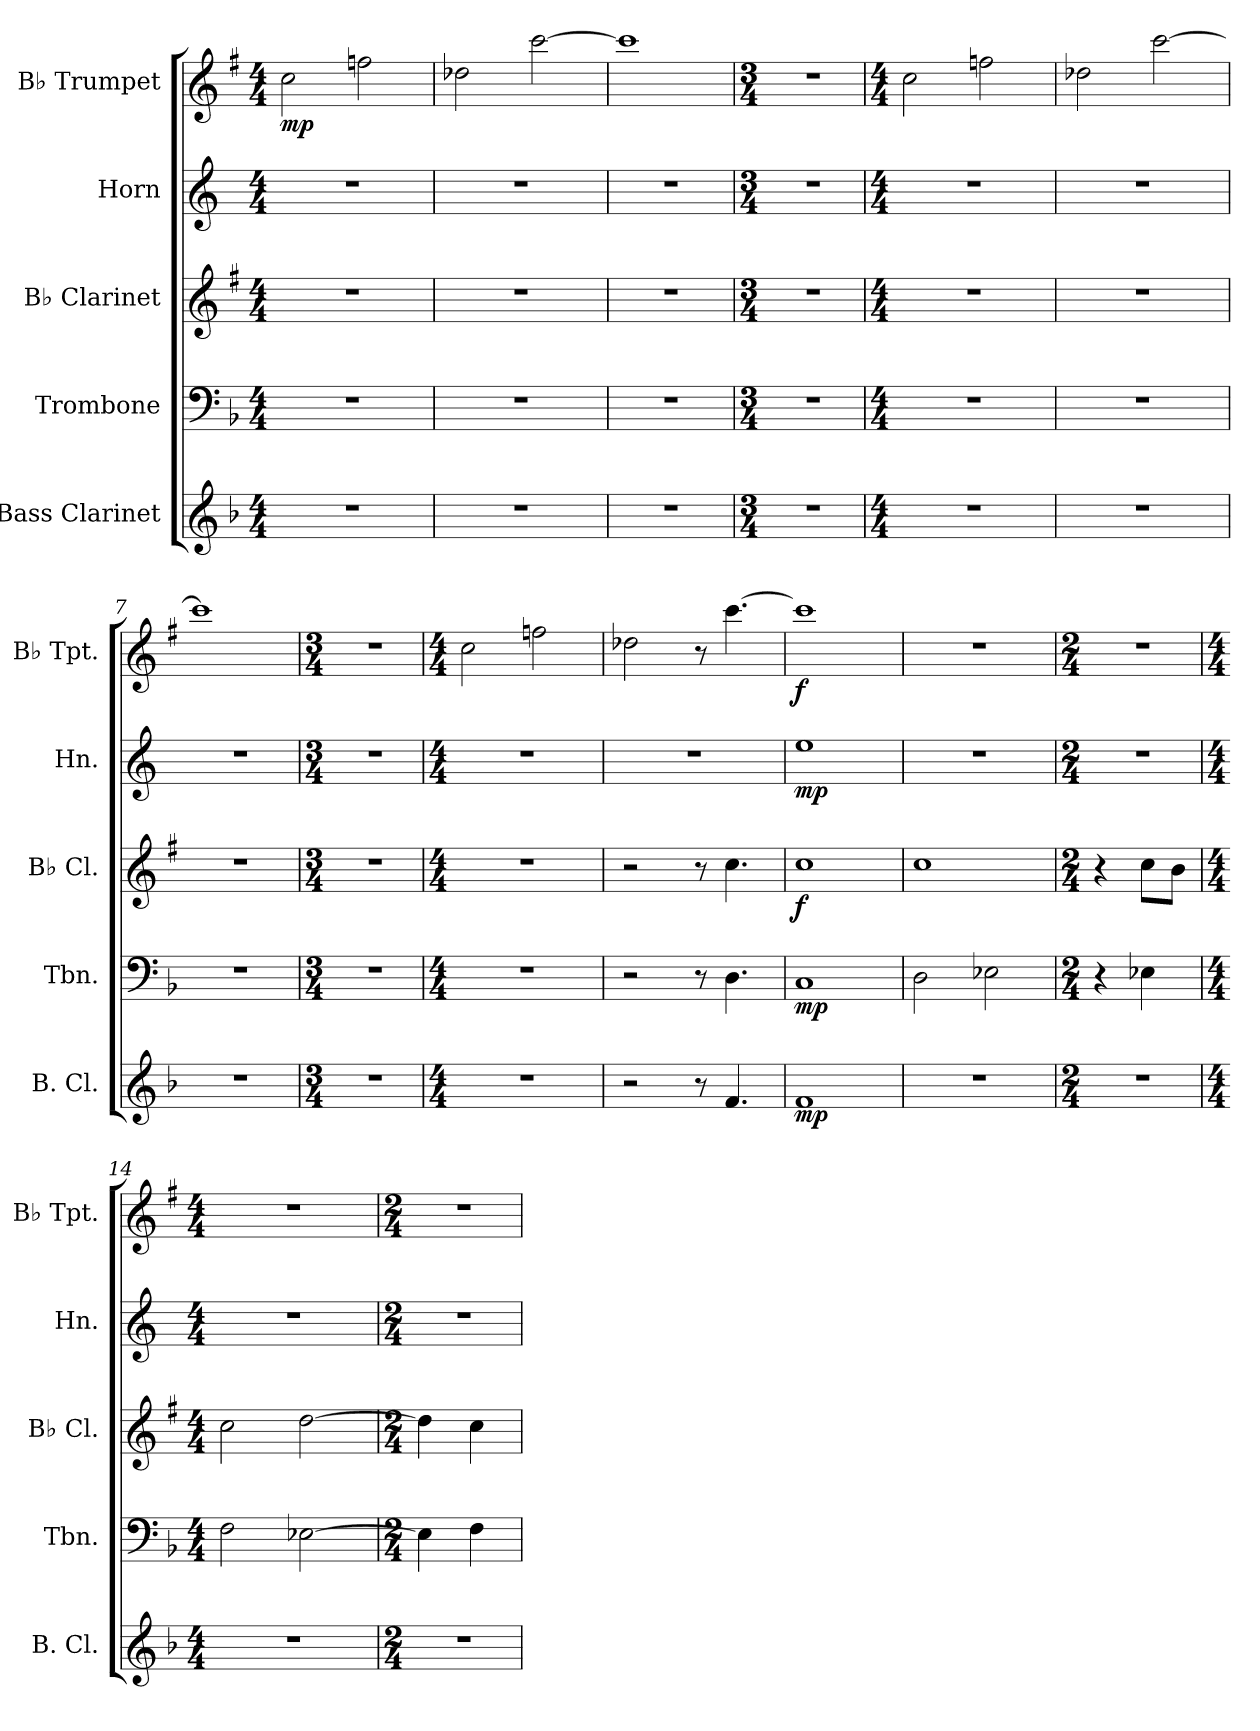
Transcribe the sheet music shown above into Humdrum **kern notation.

**kern	**dynam	**kern	**dynam	**kern	**dynam	**kern	**dynam	**kern	**dynam
*part5	*part5	*part4	*part4	*part3	*part3	*part2	*part2	*part1	*part1
*staff5	*staff5	*staff4	*staff4	*staff3	*staff3	*staff2	*staff2	*staff1	*staff1
*I"Bass Clarinet	*	*I"Trombone	*	*I"B♭ Clarinet	*	*I"Horn	*	*I"B♭ Trumpet	*
*I'B. Cl.	*	*I'Tbn.	*	*I'B♭ Cl.	*	*I'Hn.	*	*I'B♭ Tpt.	*
*clefG2	*	*clefF4	*	*clefG2	*	*clefG2	*	*clefG2	*
*ITrd8c14	*	*	*	*ITrd1c2	*	*ITrd4c7	*	*ITrd1c2	*
*k[b-]	*	*k[b-]	*	*k[b-]	*	*k[b-]	*	*k[b-]	*
*M4/4	*	*M4/4	*	*M4/4	*	*M4/4	*	*M4/4	*
=1	=1	=1	=1	=1	=1	=1	=1	=1	=1
!	!	!	!	!	!	!	!	!	!LO:DY:b
1r	.	1r	.	1r	.	1r	.	2b-\	mp
.	.	.	.	.	.	.	.	2ee-X\	.
=2	=2	=2	=2	=2	=2	=2	=2	=2	=2
1r	.	1r	.	1r	.	1r	.	2cc-X\	.
.	.	.	.	.	.	.	.	[2bb-\	.
=3	=3	=3	=3	=3	=3	=3	=3	=3	=3
1r	.	1r	.	1r	.	1r	.	1bb-]	.
=4	=4	=4	=4	=4	=4	=4	=4	=4	=4
*M3/4	*	*M3/4	*	*M3/4	*	*M3/4	*	*M3/4	*
2.r	.	2.r	.	2.r	.	2.r	.	2.r	.
=5	=5	=5	=5	=5	=5	=5	=5	=5	=5
*M4/4	*	*M4/4	*	*M4/4	*	*M4/4	*	*M4/4	*
*	*	*	*	*	*	*	*	*MM100	*
1r	.	1r	.	1r	.	1r	.	2b-\	.
.	.	.	.	.	.	.	.	2ee-X\	.
=6	=6	=6	=6	=6	=6	=6	=6	=6	=6
1r	.	1r	.	1r	.	1r	.	2cc-X\	.
.	.	.	.	.	.	.	.	[2bb-\	.
=7	=7	=7	=7	=7	=7	=7	=7	=7	=7
1r	.	1r	.	1r	.	1r	.	1bb-]	.
=8	=8	=8	=8	=8	=8	=8	=8	=8	=8
*M3/4	*	*M3/4	*	*M3/4	*	*M3/4	*	*M3/4	*
2.r	.	2.r	.	2.r	.	2.r	.	2.r	.
=9	=9	=9	=9	=9	=9	=9	=9	=9	=9
*M4/4	*	*M4/4	*	*M4/4	*	*M4/4	*	*M4/4	*
1r	.	1r	.	1r	.	1r	.	2b-\	.
.	.	.	.	.	.	.	.	2ee-X\	.
=10	=10	=10	=10	=10	=10	=10	=10	=10	=10
2r	.	2r	.	2r	.	1r	.	2cc-X\	.
8r	.	8r	.	8r	.	.	.	8r	.
4.F/	.	4.D\	.	4.b-\	.	.	.	[4.bb-\	.
=11	=11	=11	=11	=11	=11	=11	=11	=11	=11
!	!LO:DY:b	!	!LO:DY:b	!	!LO:DY:b	!	!LO:DY:b	!	!LO:DY:b
1F	mp	1C	mp	1b-	f	1a	mp	1bb-]	f
=12	=12	=12	=12	=12	=12	=12	=12	=12	=12
*	*	*	*	*	*	*	*	*MM120	*
1r	.	2D\	.	1b-	.	1r	.	1r	.
.	.	2E-X\	.	.	.	.	.	.	.
=13	=13	=13	=13	=13	=13	=13	=13	=13	=13
*M2/4	*	*M2/4	*	*M2/4	*	*M2/4	*	*M2/4	*
2r	.	4r	.	4r	.	2r	.	2r	.
.	.	4E-X\	.	8b-\L	.	.	.	.	.
.	.	.	.	8a\J	.	.	.	.	.
!!LO:LB:g=z
=14	=14	=14	=14	=14	=14	=14	=14	=14	=14
*M4/4	*	*M4/4	*	*M4/4	*	*M4/4	*	*M4/4	*
1r	.	2F\	.	2b-\	.	1r	.	1r	.
.	.	[2E-X\	.	[2cc\	.	.	.	.	.
=15	=15	=15	=15	=15	=15	=15	=15	=15	=15
*M2/4	*	*M2/4	*	*M2/4	*	*M2/4	*	*M2/4	*
2r	.	4E-\]	.	4cc\]	.	2r	.	2r	.
.	.	4F\	.	4b-\	.	.	.	.	.
=	=	=	=	=	=	=	=	=	=
*-	*-	*-	*-	*-	*-	*-	*-	*-	*-
